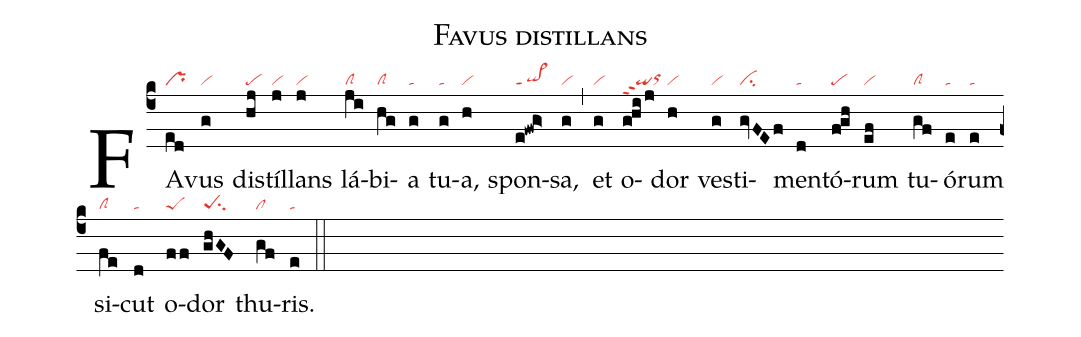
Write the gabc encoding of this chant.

name:Favus distillans;
nabc-lines:1;
%%
(c4)
FA(ed|pr)vus(g|vi) dis(hj|pe)tíl(j|vi)lans(j|vi) lá(ji|clS)bi(hg|clS)a(g|ta) tu(g|ta)a,(h|vi) spon(e!fwg>|qi>ppt1)sa,(g|vi) (,)
et(g|vi) o(ghij|qippt2orhh)dor(h|vi) ves(g|vi)ti(gvFEf|ci)men(d|ta)tó(f!gh|pe)rum(ef|vi) tu(gf|clS)ó(e|ta)rum(e|ta) si(fe|clS)cut(d|ta) o(ff|peS)dor(ghGF|peSsu2) thu(gf|cl)ris.(e|ta) (::)
